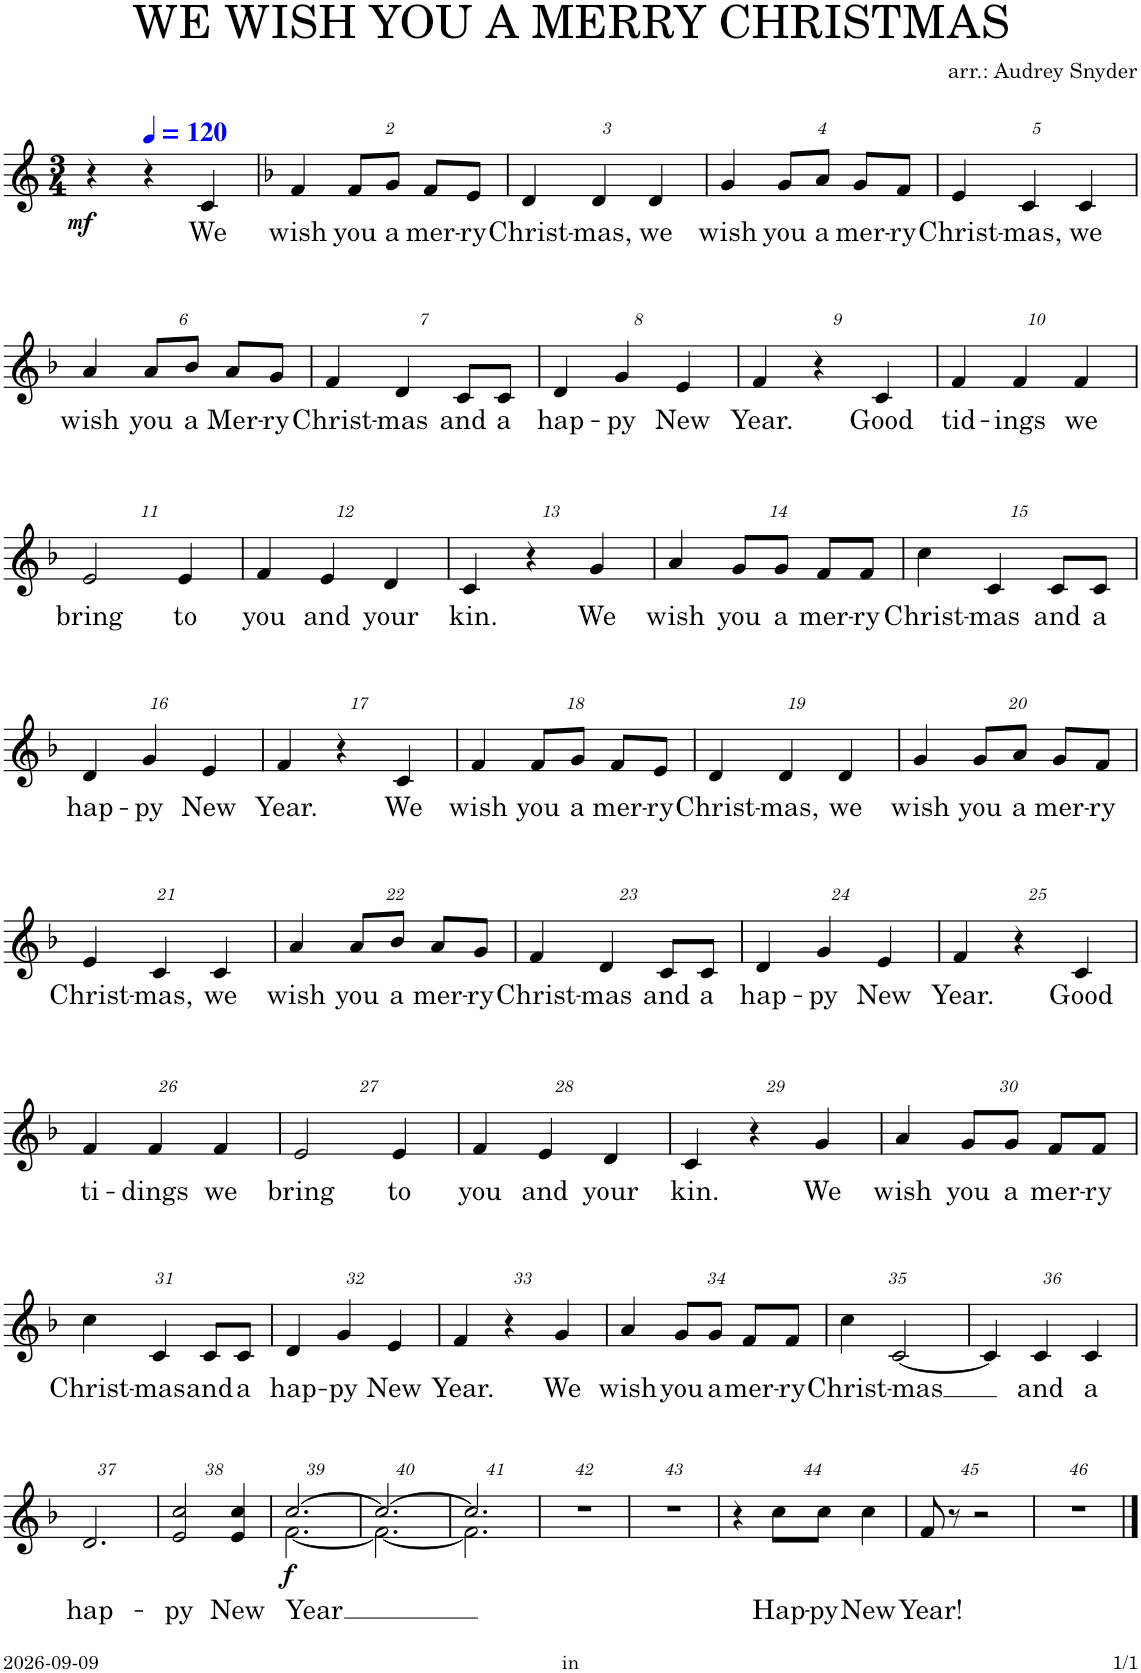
**kern	**text	**dynam
*part1	*part1	*part1
*staff1	*staff1	*staff1
*I"Soprano	*	*
*clefG2	*	*
*k[]	*	*
*M3/4	*	*
=1	=1	=1
!	!	!LO:DY:b
4r	.	mf
4r	.	.
*MM120	*	*
!	!LO:LY:b	!
4c/	We	.
=2	=2	=2
*k[b-]	*	*
!	!LO:LY:b	!
4f/	wish	.
!	!LO:LY:b	!
8f/L	you	.
!	!LO:LY:b	!
8g/J	a	.
!	!LO:LY:b	!
8f/L	mer-	.
!	!LO:LY:b	!
8e/J	-ry	.
=3	=3	=3
!	!LO:LY:b	!
4d/	Christ-	.
!	!LO:LY:b	!
4d/	-mas,	.
!	!LO:LY:b	!
4d/	we	.
=4	=4	=4
!	!LO:LY:b	!
4g/	wish	.
!	!LO:LY:b	!
8g/L	you	.
!	!LO:LY:b	!
8a/J	a	.
!	!LO:LY:b	!
8g/L	mer-	.
!	!LO:LY:b	!
8f/J	-ry	.
=5	=5	=5
!	!LO:LY:b	!
4e/	Christ-	.
!	!LO:LY:b	!
4c/	-mas,	.
!	!LO:LY:b	!
4c/	we	.
!!LO:LB:g=z
=6	=6	=6
!	!LO:LY:b	!
4a/	wish	.
!	!LO:LY:b	!
8a/L	you	.
!	!LO:LY:b	!
8b-/J	a	.
!	!LO:LY:b	!
8a/L	Mer-	.
!	!LO:LY:b	!
8g/J	-ry	.
=7	=7	=7
!	!LO:LY:b	!
4f/	Christ-	.
!	!LO:LY:b	!
4d/	-mas	.
!	!LO:LY:b	!
8c/L	and	.
!	!LO:LY:b	!
8c/J	a	.
=8	=8	=8
!	!LO:LY:b	!
4d/	hap-	.
!	!LO:LY:b	!
4g/	-py	.
!	!LO:LY:b	!
4e/	New	.
=9	=9	=9
!	!LO:LY:b	!
4f/	Year.	.
4r	.	.
!	!LO:LY:b	!
4c/	Good	.
=10	=10	=10
!	!LO:LY:b	!
4f/	tid-	.
!	!LO:LY:b	!
4f/	-ings	.
!	!LO:LY:b	!
4f/	we	.
!!LO:LB:g=z
=11	=11	=11
!	!LO:LY:b	!
2e/	bring	.
!	!LO:LY:b	!
4e/	to	.
=12	=12	=12
!	!LO:LY:b	!
4f/	you	.
!	!LO:LY:b	!
4e/	and	.
!	!LO:LY:b	!
4d/	your	.
=13	=13	=13
!	!LO:LY:b	!
4c/	kin.	.
4r	.	.
!	!LO:LY:b	!
4g/	We	.
=14	=14	=14
!	!LO:LY:b	!
4a/	wish	.
!	!LO:LY:b	!
8g/L	you	.
!	!LO:LY:b	!
8g/J	a	.
!	!LO:LY:b	!
8f/L	mer-	.
!	!LO:LY:b	!
8f/J	-ry	.
=15	=15	=15
!	!LO:LY:b	!
4cc\	Christ-	.
!	!LO:LY:b	!
4c/	-mas	.
!	!LO:LY:b	!
8c/L	and	.
!	!LO:LY:b	!
8c/J	a	.
!!LO:LB:g=z
=16	=16	=16
!	!LO:LY:b	!
4d/	hap-	.
!	!LO:LY:b	!
4g/	-py	.
!	!LO:LY:b	!
4e/	New	.
=17	=17	=17
!	!LO:LY:b	!
4f/	Year.	.
4r	.	.
!	!LO:LY:b	!
4c/	We	.
=18	=18	=18
!	!LO:LY:b	!
4f/	wish	.
!	!LO:LY:b	!
8f/L	you	.
!	!LO:LY:b	!
8g/J	a	.
!	!LO:LY:b	!
8f/L	mer-	.
!	!LO:LY:b	!
8e/J	-ry	.
=19	=19	=19
!	!LO:LY:b	!
4d/	Christ-	.
!	!LO:LY:b	!
4d/	-mas,	.
!	!LO:LY:b	!
4d/	we	.
=20	=20	=20
!	!LO:LY:b	!
4g/	wish	.
!	!LO:LY:b	!
8g/L	you	.
!	!LO:LY:b	!
8a/J	a	.
!	!LO:LY:b	!
8g/L	mer-	.
!	!LO:LY:b	!
8f/J	-ry	.
!!LO:LB:g=z
=21	=21	=21
!	!LO:LY:b	!
4e/	Christ-	.
!	!LO:LY:b	!
4c/	-mas,	.
!	!LO:LY:b	!
4c/	we	.
=22	=22	=22
!	!LO:LY:b	!
4a/	wish	.
!	!LO:LY:b	!
8a/L	you	.
!	!LO:LY:b	!
8b-/J	a	.
!	!LO:LY:b	!
8a/L	mer-	.
!	!LO:LY:b	!
8g/J	-ry	.
=23	=23	=23
!	!LO:LY:b	!
4f/	Christ-	.
!	!LO:LY:b	!
4d/	-mas	.
!	!LO:LY:b	!
8c/L	and	.
!	!LO:LY:b	!
8c/J	a	.
=24	=24	=24
!	!LO:LY:b	!
4d/	hap-	.
!	!LO:LY:b	!
4g/	-py	.
!	!LO:LY:b	!
4e/	New	.
=25	=25	=25
!	!LO:LY:b	!
4f/	Year.	.
4r	.	.
!	!LO:LY:b	!
4c/	Good	.
!!LO:LB:g=z
=26	=26	=26
!	!LO:LY:b	!
4f/	ti-	.
!	!LO:LY:b	!
4f/	-dings	.
!	!LO:LY:b	!
4f/	we	.
=27	=27	=27
!	!LO:LY:b	!
2e/	bring	.
!	!LO:LY:b	!
4e/	to	.
=28	=28	=28
!	!LO:LY:b	!
4f/	you	.
!	!LO:LY:b	!
4e/	and	.
!	!LO:LY:b	!
4d/	your	.
=29	=29	=29
!	!LO:LY:b	!
4c/	kin.	.
4r	.	.
!	!LO:LY:b	!
4g/	We	.
=30	=30	=30
!	!LO:LY:b	!
4a/	wish	.
!	!LO:LY:b	!
8g/L	you	.
!	!LO:LY:b	!
8g/J	a	.
!	!LO:LY:b	!
8f/L	mer-	.
!	!LO:LY:b	!
8f/J	-ry	.
!!LO:LB:g=z
=31	=31	=31
!	!LO:LY:b	!
4cc\	Christ-	.
!	!LO:LY:b	!
4c/	-mas	.
!	!LO:LY:b	!
8c/L	and	.
!	!LO:LY:b	!
8c/J	a	.
=32	=32	=32
!	!LO:LY:b	!
4d/	hap-	.
!	!LO:LY:b	!
4g/	-py	.
!	!LO:LY:b	!
4e/	New	.
=33	=33	=33
!	!LO:LY:b	!
4f/	Year.	.
4r	.	.
!	!LO:LY:b	!
4g/	We	.
=34	=34	=34
!	!LO:LY:b	!
4a/	wish	.
!	!LO:LY:b	!
8g/L	you	.
!	!LO:LY:b	!
8g/J	a	.
!	!LO:LY:b	!
8f/L	mer-	.
!	!LO:LY:b	!
8f/J	-ry	.
=35	=35	=35
!	!LO:LY:b	!
4cc\	Christ-	.
!	!LO:LY:b	!
[2c/	-mas	.
=36	=36	=36
4c/]	.	.
!	!LO:LY:b	!
4c/	and	.
!	!LO:LY:b	!
4c/	a	.
!!LO:LB:g=z
=37	=37	=37
!	!LO:LY:b	!
2.d/	hap-	.
=38	=38	=38
!	!LO:LY:b	!
2e/ 2cc/	-py	.
!	!LO:LY:b	!
4e/ 4cc/	New	.
=39	=39	=39
!	!LO:LY:b	!LO:DY:b
*^	*	*
[2.cc/	[2.f\	Year	f
=40	=40	=40	=40
2.cc/_	2.f\_	.	.
=41	=41	=41	=41
2.cc/]	2.f\]	.	.
*v	*v	*	*
=42	=42	=42
2.r	.	.
=43	=43	=43
2.r	.	.
=44	=44	=44
4r	.	.
!	!LO:LY:b	!
8cc\L	Hap-	.
!	!LO:LY:b	!
8cc\J	-py	.
!	!LO:LY:b	!
4cc\	New	.
=45	=45	=45
!	!LO:LY:b	!
8f/	Year!	.
8r	.	.
2r	.	.
=46	=46	=46
2.r	.	.
==	==	==
*-	*-	*-
